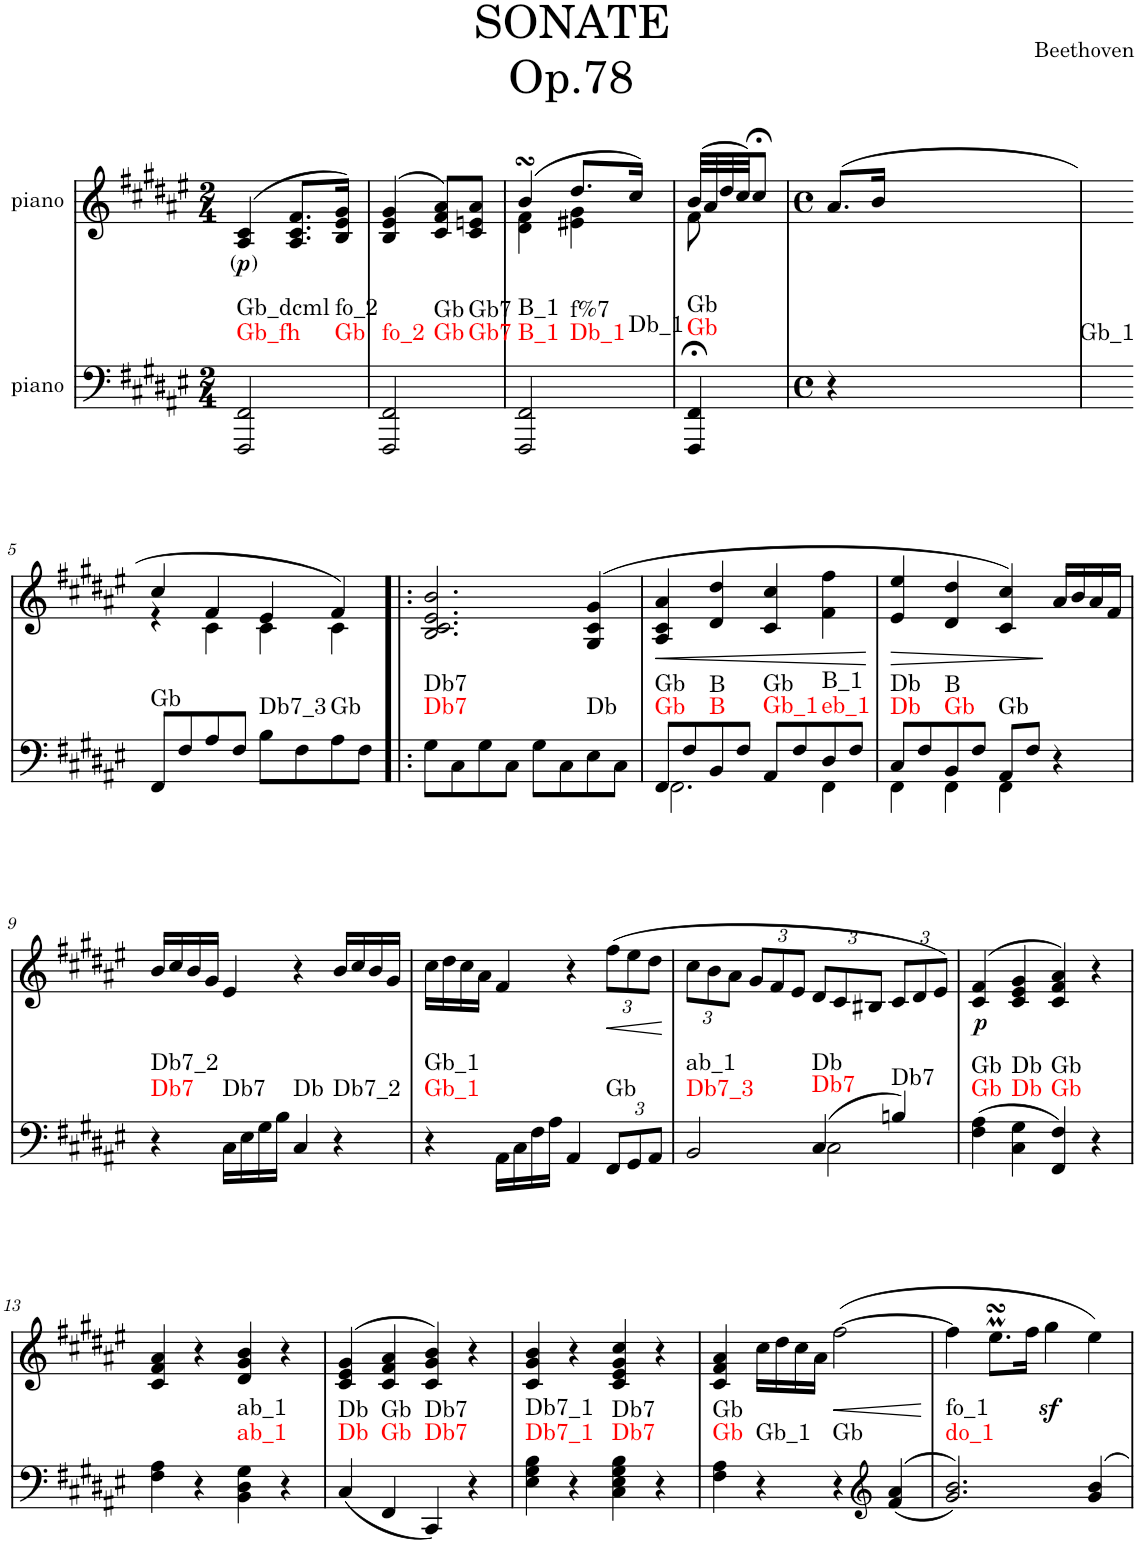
**kern	**harte	**kern	**text	**dynam
*part2	*part2	*part1	*part1	*part1
*staff2	*	*staff1	*staff1	*staff1
*I"piano	*	*I"piano	*	*
*I'Pno	*	*I'Pno	*	*
*clefF4	*	*clefG2	*	*
*k[f#c#g#d#a#e#]	*	*k[f#c#g#d#a#e#]	*	*
*F#:	*	*F#:	*	*
*M2/4	*	*M2/4	*	*
=1	=1	=1	=1	=1
!	!LO:H:n=1:kt=Gb_fh	!	!LO:LY:b	!
!	!LO:H:n=2:kt=Gb_dcml	!	!	!
!	!LO:H:n=3:kt=Gb	!	!	!
!	!LO:H:n=4:kt=fo_2	!	!	!
2FFF#/ 2FF#/	N N N N	(>4A#/ 4c#/	( )	.
.	.	8.A#/ 8.c#/ 8.f#/L	.	.
.	.	16B/ 16e#/ 16g#/Jk)	.	.
=2	=2	=2	=2	=2
!	!LO:H:n=1:kt=fo_2	!	!	!
!	!LO:H:n=2:kt=Gb	!	!	!
!	!LO:H:n=3:kt=Gb	!	!	!
!	!LO:H:n=4:kt=Gb7	!	!	!
!	!LO:H:n=5:kt=Gb7	!	!	!
2FFF#/ 2FF#/	N N N N N	(>4B/ 4e#/ 4g#/	.	.
.	.	8c#/ 8f#/ 8a#/L)	.	.
.	.	8c#/ 8en/ 8a#/J	.	.
=3	=3	=3	=3	=3
*	*	*^	*	*
!	!LO:H:n=1:kt=B_1	!	!	!	!
!	!LO:H:n=2:kt=B_1	!	!	!	!
!	!LO:H:n=3:kt=Db_1	!	!	!	!
!	!LO:H:n=4:kt=f%7	!	!	!	!
!	!LO:H:n=5:kt=Db_1	!	!	!	!
2FFF#/ 2FF#/	N N N N N	(4bsSSs/	4d#\ 4f#\	.	.
.	.	8.dd#/L	4e#X\ 4g#\	.	.
.	.	16cc#/Jk)	.	.	.
=4	=4	=4	=4	=4	=4
!	!LO:H:n=1:kt=Gb	!	!	!	!
!	!LO:H:n=2:kt=Gb	!	!	!	!
4FFF#/;< 4FF#/;<	N N	(32b/LLL	8f#\	.	.
.	.	32a#/	.	.	.
.	.	32dd#/	.	.	.
.	.	32cc#/JJ)	.	.	.
.	.	8cc#;</J	8ryy	.	.
*	*	*v	*v	*	*
=4X1	=4X1	=4X1	=4X1	=4X1
*M4/4	*	*M4/4	*	*
*met(c)	*	*met(c)	*	*
*	*	*^	*	*
!	!LO:H:kt=Gb_1	!	!	!	!
*	*	*v	*v	*	*
4r	N	(8.a#/L	.	.
.	.	16b/Jk	.	.
!!LO:LB:g=z
=5	=5	=5	=5	=5
*	*	*^	*	*
!	!LO:H:kt=Gb	!	!	!	!
8FF#/L	N	4cc#/	4r	.	.
8F#/	.	.	.	.	.
8A#/	.	4f#/	4c#\	.	.
8F#/J	.	.	.	.	.
!	!LO:H:kt=Db7_3	!	!	!	!
8B\L	N	4e#/	4c#\	.	.
8F#\	.	.	.	.	.
!	!LO:H:kt=Gb	!	!	!	!
8A#\	N	4f#/)	4c#\	.	.
8F#\J	.	.	.	.	.
*	*	*v	*v	*	*
=6!|:	=6!|:	=6!|:	=6!|:	=6!|:
!	!LO:H:n=1:kt=Db7	!	!	!
!	!LO:H:n=2:kt=Db7	!	!	!
8G#\L	N N	2.B/ 2.c#/ 2.e#/ 2.b/	.	.
8C#\	.	.	.	.
8G#\	.	.	.	.
8C#\J	.	.	.	.
8G#\L	.	.	.	.
8C#\	.	.	.	.
!	!LO:H:kt=Db	!	!	!
8E#\	N	(4G#/ 4c#/ 4g#/	.	.
8C#\J	.	.	.	.
=7	=7	=7	=7	=7
*^	*	*	*	*
!	!	!LO:H:n=1:kt=Gb	!	!	!LO:HP:b
!	!	!LO:H:n=2:kt=Gb	!	!	!
8FF#/L	2.FF#\	N N	4A#/ 4c#/ 4a#/	.	<
8F#/	.	.	.	.	.
!	!	!LO:H:n=1:kt=B	!	!	!
!	!	!LO:H:n=2:kt=B	!	!	!
8BB/	.	N N	4d#/ 4dd#/	.	.
8F#/J	.	.	.	.	.
!	!	!LO:H:n=1:kt=Gb_1	!	!	!
!	!	!LO:H:n=2:kt=Gb	!	!	!
8AA#/L	.	N N	4c#/ 4cc#/	.	.
8F#/	.	.	.	.	.
!	!	!LO:H:n=1:kt=eb_1	!	!	!
!	!	!LO:H:n=2:kt=B_1	!	!	!
8D#/	4FF#\	N N	4f#\ 4ff#\	.	.
8F#/J	.	.	.	.	.
*v	*v	*	*	*	*
.	.	.	.	[
=8	=8	=8	=8	=8
*^	*	*	*	*
!	!	!LO:H:n=1:kt=Db	!	!	!LO:HP:b
!	!	!LO:H:n=2:kt=Db	!	!	!
8C#/L	4FF#\	N N	4e#/ 4ee#/	.	>
8F#/	.	.	.	.	.
!	!	!LO:H:n=1:kt=Gb	!	!	!
!	!	!LO:H:n=2:kt=B	!	!	!
8BB/	4FF#\	N N	4d#/ 4dd#/	.	.
8F#/J	.	.	.	.	.
!	!	!LO:H:kt=Gb	!	!	!
8AA#/L	4FF#\	N	4c#/ 4cc#/)	.	.
8F#/J	.	.	.	.	.
4r	4ryy	.	16a#/LL	.	]
.	.	.	16b/	.	.
.	.	.	16a#/	.	.
.	.	.	16f#/JJ	.	.
*v	*v	*	*	*	*
!!LO:LB:g=z
=9	=9	=9	=9	=9
!	!LO:H:n=1:kt=Db7	!	!	!
!	!LO:H:n=2:kt=Db7_2	!	!	!
4r	N N	16b/LL	.	.
.	.	16cc#/	.	.
.	.	16b/	.	.
.	.	16g#/JJ	.	.
!	!LO:H:kt=Db7	!	!	!
16C#\LL	N	4e#/	.	.
16E#\	.	.	.	.
16G#\	.	.	.	.
16B\JJ	.	.	.	.
!	!LO:H:kt=Db	!	!	!
4C#/	N	4r	.	.
!	!LO:H:kt=Db7_2	!	!	!
4r	N	16b/LL	.	.
.	.	16cc#/	.	.
.	.	16b/	.	.
.	.	16g#/JJ	.	.
=10	=10	=10	=10	=10
!	!LO:H:n=1:kt=Gb_1	!	!	!
!	!LO:H:n=2:kt=Gb_1	!	!	!
4r	N N	16cc#\LL	.	.
.	.	16dd#\	.	.
.	.	16cc#\	.	.
.	.	16a#\JJ	.	.
16AA#\LL	.	4f#/	.	.
16C#\	.	.	.	.
16F#\	.	.	.	.
16A#\JJ	.	.	.	.
4AA#/	.	4r	.	.
*Xbrackettup	*	*Xbrackettup	*	*
!	!LO:H:kt=Gb	!	!	!LO:HP:b
12FF#/L	N	(12ff#\L	.	<
12GG#/	.	12ee#\	.	.
12AA#/J	.	12dd#\J	.	.
.	.	.	.	[
=11	=11	=11	=11	=11
*^	*	*	*	*
!	!	!LO:H:n=1:kt=Db7_3	!	!	!
!	!	!LO:H:n=2:kt=ab_1	!	!	!
2BB/	2ryy	N N	12cc#\L	.	.
.	.	.	12b\	.	.
.	.	.	12a#\J	.	.
.	.	.	12g#/L	.	.
.	.	.	12f#/	.	.
.	.	.	12e#/J	.	.
!	!	!LO:H:n=1:kt=Db7	!	!	!
!	!	!LO:H:n=2:kt=Db	!	!	!
(4C#/	2C#\	N N	12d#/L	.	.
.	.	.	12c#/	.	.
.	.	.	12B#X/J	.	.
!	!	!LO:H:kt=Db7	!	!	!
4Bn/)	.	N	12c#/L	.	.
.	.	.	12d#/	.	.
.	.	.	12e#/J)	.	.
*v	*v	*	*	*	*
=12	=12	=12	=12	=12
!	!LO:H:n=1:kt=Gb	!	!LO:LY:b	!
!	!LO:H:n=2:kt=Gb	!	!	!
(4F#\ 4A#\	N N	(>4c#/ 4f#/	.	.
!	!LO:H:n=1:kt=Db	!	!	!
!	!LO:H:n=2:kt=Db	!	!	!
4C#\ 4G#\	N N	4c#/ 4e#/ 4g#/	.	.
!	!LO:H:n=1:kt=Gb	!	!	!
!	!LO:H:n=2:kt=Gb	!	!	!
4FF#/ 4F#/)	N N	4c#/ 4f#/ 4a#/)	.	.
4r	.	4r	.	.
!!LO:LB:g=z
=13	=13	=13	=13	=13
4F#\ 4A#\	.	4c#/ 4f#/ 4a#/	.	.
4r	.	4r	.	.
!	!LO:H:n=1:kt=ab_1	!	!	!
!	!LO:H:n=2:kt=ab_1	!	!	!
4BB\ 4D#\ 4G#\	N N	4d#/ 4g#/ 4b/	.	.
4r	.	4r	.	.
=14	=14	=14	=14	=14
!	!LO:H:n=1:kt=Db	!	!	!
!	!LO:H:n=2:kt=Db	!	!	!
(4C#/	N N	(>4c#/ 4e#/ 4g#/	.	.
!	!LO:H:n=1:kt=Gb	!	!	!
!	!LO:H:n=2:kt=Gb	!	!	!
4FF#/	N N	4c#/ 4f#/ 4a#/	.	.
!	!LO:H:n=1:kt=Db7	!	!	!
!	!LO:H:n=2:kt=Db7	!	!	!
4CC#/)	N N	4c#/ 4g#/ 4b/)	.	.
4r	.	4r	.	.
=15	=15	=15	=15	=15
!	!LO:H:n=1:kt=Db7_1	!	!	!
!	!LO:H:n=2:kt=Db7_1	!	!	!
4E#\ 4G#\ 4B\	N N	4c#/ 4g#/ 4b/	.	.
4r	.	4r	.	.
!	!LO:H:n=1:kt=Db7	!	!	!
!	!LO:H:n=2:kt=Db7	!	!	!
4C#\ 4E#\ 4G#\ 4B\	N N	4c#/ 4e#/ 4g#/ 4cc#/	.	.
4r	.	4r	.	.
=16	=16	=16	=16	=16
!	!LO:H:n=1:kt=Gb	!	!	!
!	!LO:H:n=2:kt=Gb	!	!	!
4F#\ 4A#\	N N	4c#/ 4f#/ 4a#/	.	.
!	!LO:H:kt=Gb_1	!	!	!
4r	N	16cc#\LL	.	.
.	.	16dd#\	.	.
.	.	16cc#\	.	.
.	.	16a#\JJ	.	.
!	!LO:H:kt=Gb	!	!	!LO:HP:b
4r	N	([2ff#\	.	<
*clefG2	*	*	*	*
(>(4f#/ 4a#/	.	.	.	.
.	.	.	.	[
=17	=17	=17	=17	=17
!	!LO:H:n=1:kt=do_1	!	!	!
!	!LO:H:n=2:kt=fo_1	!	!	!
2.g#/ 2.b/))	N N	4ff#\]	.	.
.	.	8.ee#sSsSm\L	.	.
.	.	16ff#\Jk	.	.
.	.	4gg#z<\	.	.
4g#/ 4b/	.	4ee#\)	.	.
=	=	=	=	=
*-	*-	*-	*-	*-
